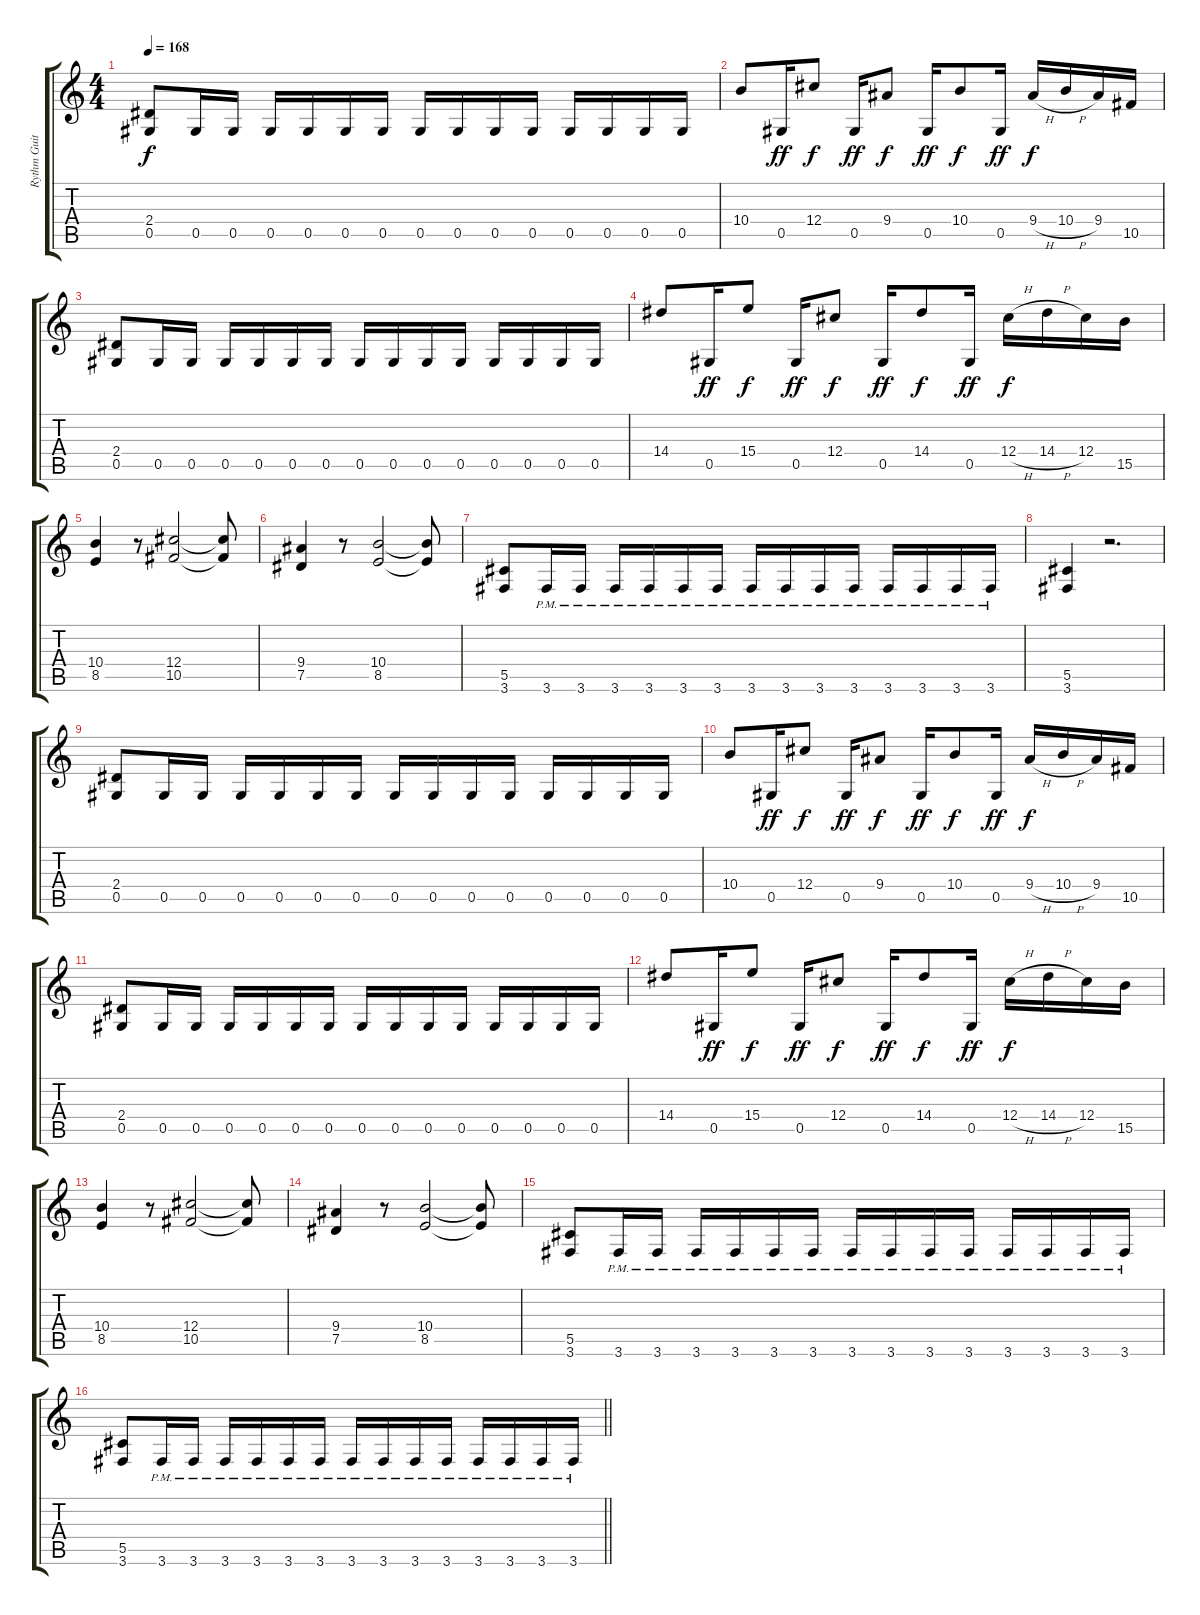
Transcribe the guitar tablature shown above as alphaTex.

\track ("Rythm Guitar" "Rythm Guit") {instrument distortionguitar}
\staff {score tabs}
\tuning (Eb4 Bb3 Gb3 Db3 Ab2 Eb2) {hide}
\ts (4 4)
\tempo 168
\clef g2
\ks c
(2.4 0.5).8{dy f} 0.5.16 0.5.16 0.5.16 0.5.16 0.5.16 0.5.16 0.5.16 0.5.16 0.5.16 0.5.16 0.5.16 0.5.16 0.5.16 0.5.16 |
10.4.8 0.5.16{dy ff} 12.4.8{dy f} 0.5.16{dy ff} 9.4.8{dy f} 0.5.16{dy ff} 10.4.8{dy f} 0.5.16{dy ff} 9.4{h}.16{dy f} 10.4{h}.16 9.4.16 10.5.16 |
(2.4 0.5).8 0.5.16 0.5.16 0.5.16 0.5.16 0.5.16 0.5.16 0.5.16 0.5.16 0.5.16 0.5.16 0.5.16 0.5.16 0.5.16 0.5.16 |
14.4.8 0.5.16{dy ff} 15.4.8{dy f} 0.5.16{dy ff} 12.4.8{dy f} 0.5.16{dy ff} 14.4.8{dy f} 0.5.16{dy ff} 12.4{h}.16{dy f} 14.4{h}.16 12.4.16 15.5.16 |
(10.4 8.5).4 r.8 (12.4 10.5).2 (12.4{t} 10.5{t}).8 |
(9.4 7.5).4 r.8 (10.4 8.5).2 (10.4{t} 8.5{t}).8 |
(5.5 3.6).8 3.6{pm}.16 3.6{pm}.16 3.6{pm}.16 3.6{pm}.16 3.6{pm}.16 3.6{pm}.16 3.6{pm}.16 3.6{pm}.16 3.6{pm}.16 3.6{pm}.16 3.6{pm}.16 3.6{pm}.16 3.6{pm}.16 3.6{pm}.16 |
(5.5 3.6).4 r.2{d} |
(2.4 0.5).8 0.5.16 0.5.16 0.5.16 0.5.16 0.5.16 0.5.16 0.5.16 0.5.16 0.5.16 0.5.16 0.5.16 0.5.16 0.5.16 0.5.16 |
10.4.8 0.5.16{dy ff} 12.4.8{dy f} 0.5.16{dy ff} 9.4.8{dy f} 0.5.16{dy ff} 10.4.8{dy f} 0.5.16{dy ff} 9.4{h}.16{dy f} 10.4{h}.16 9.4.16 10.5.16 |
(2.4 0.5).8 0.5.16 0.5.16 0.5.16 0.5.16 0.5.16 0.5.16 0.5.16 0.5.16 0.5.16 0.5.16 0.5.16 0.5.16 0.5.16 0.5.16 |
14.4.8 0.5.16{dy ff} 15.4.8{dy f} 0.5.16{dy ff} 12.4.8{dy f} 0.5.16{dy ff} 14.4.8{dy f} 0.5.16{dy ff} 12.4{h}.16{dy f} 14.4{h}.16 12.4.16 15.5.16 |
(10.4 8.5).4 r.8 (12.4 10.5).2 (12.4{t} 10.5{t}).8 |
(9.4 7.5).4 r.8 (10.4 8.5).2 (10.4{t} 8.5{t}).8 |
(5.5 3.6).8 3.6{pm}.16 3.6{pm}.16 3.6{pm}.16 3.6{pm}.16 3.6{pm}.16 3.6{pm}.16 3.6{pm}.16 3.6{pm}.16 3.6{pm}.16 3.6{pm}.16 3.6{pm}.16 3.6{pm}.16 3.6{pm}.16 3.6{pm}.16 |
\barLineRight lightlight
(5.5 3.6).8 3.6{pm}.16 3.6{pm}.16 3.6{pm}.16 3.6{pm}.16 3.6{pm}.16 3.6{pm}.16 3.6{pm}.16 3.6{pm}.16 3.6{pm}.16 3.6{pm}.16 3.6{pm}.16 3.6{pm}.16 3.6{pm}.16 3.6{pm}.16
